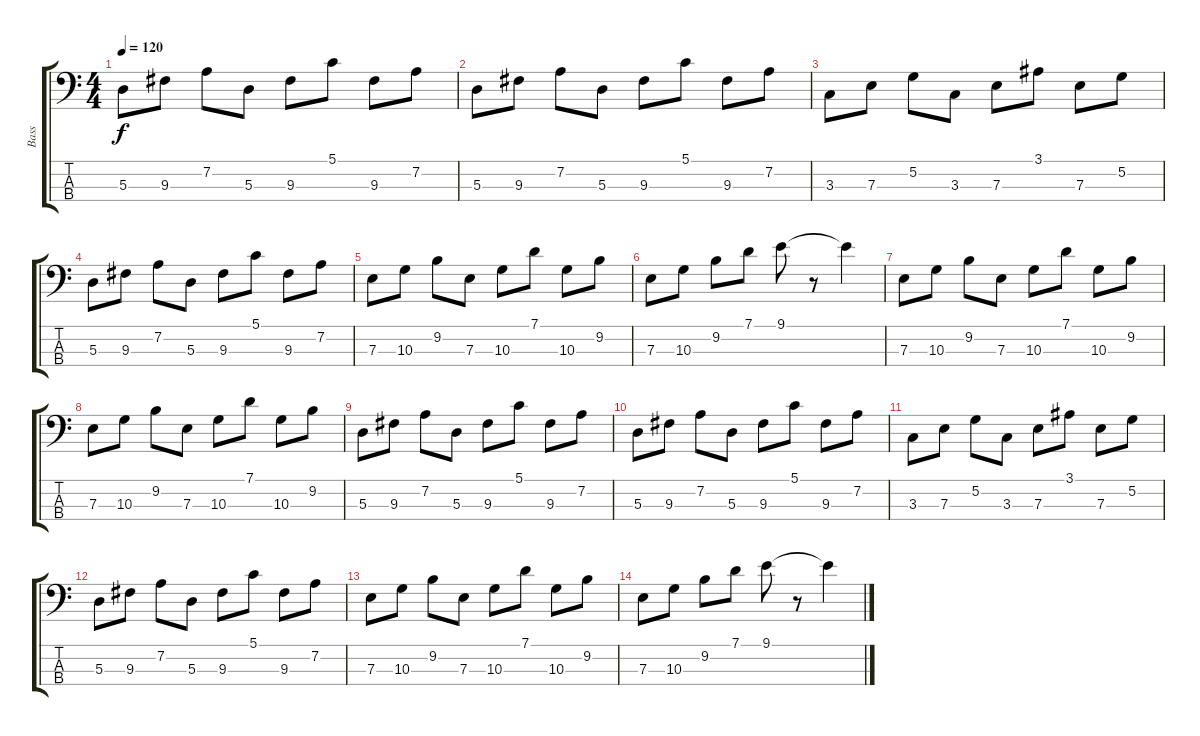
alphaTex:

\track ("Bass" "Bass") {instrument acousticguitarnylon}
\staff {score tabs}
\tuning (G2 D2 A1 E1) {hide}
\ts (4 4)
\tempo 120
\clef f4
\ks c
5.3.8{dy f} 9.3.8 7.2.8 5.3.8 9.3.8 5.1.8 9.3.8 7.2.8 |
5.3.8 9.3.8 7.2.8 5.3.8 9.3.8 5.1.8 9.3.8 7.2.8 |
3.3.8 7.3.8 5.2.8 3.3.8 7.3.8 3.1.8 7.3.8 5.2.8 |
5.3.8 9.3.8 7.2.8 5.3.8 9.3.8 5.1.8 9.3.8 7.2.8 |
7.3.8 10.3.8 9.2.8 7.3.8 10.3.8 7.1.8 10.3.8 9.2.8 |
7.3.8 10.3.8 9.2.8 7.1.8 9.1.8 r.8 9.1{t}.4 |
7.3.8 10.3.8 9.2.8 7.3.8 10.3.8 7.1.8 10.3.8 9.2.8 |
7.3.8 10.3.8 9.2.8 7.3.8 10.3.8 7.1.8 10.3.8 9.2.8 |
5.3.8 9.3.8 7.2.8 5.3.8 9.3.8 5.1.8 9.3.8 7.2.8 |
5.3.8 9.3.8 7.2.8 5.3.8 9.3.8 5.1.8 9.3.8 7.2.8 |
3.3.8 7.3.8 5.2.8 3.3.8 7.3.8 3.1.8 7.3.8 5.2.8 |
5.3.8 9.3.8 7.2.8 5.3.8 9.3.8 5.1.8 9.3.8 7.2.8 |
7.3.8 10.3.8 9.2.8 7.3.8 10.3.8 7.1.8 10.3.8 9.2.8 |
7.3.8 10.3.8 9.2.8 7.1.8 9.1.8 r.8 9.1{t}.4
